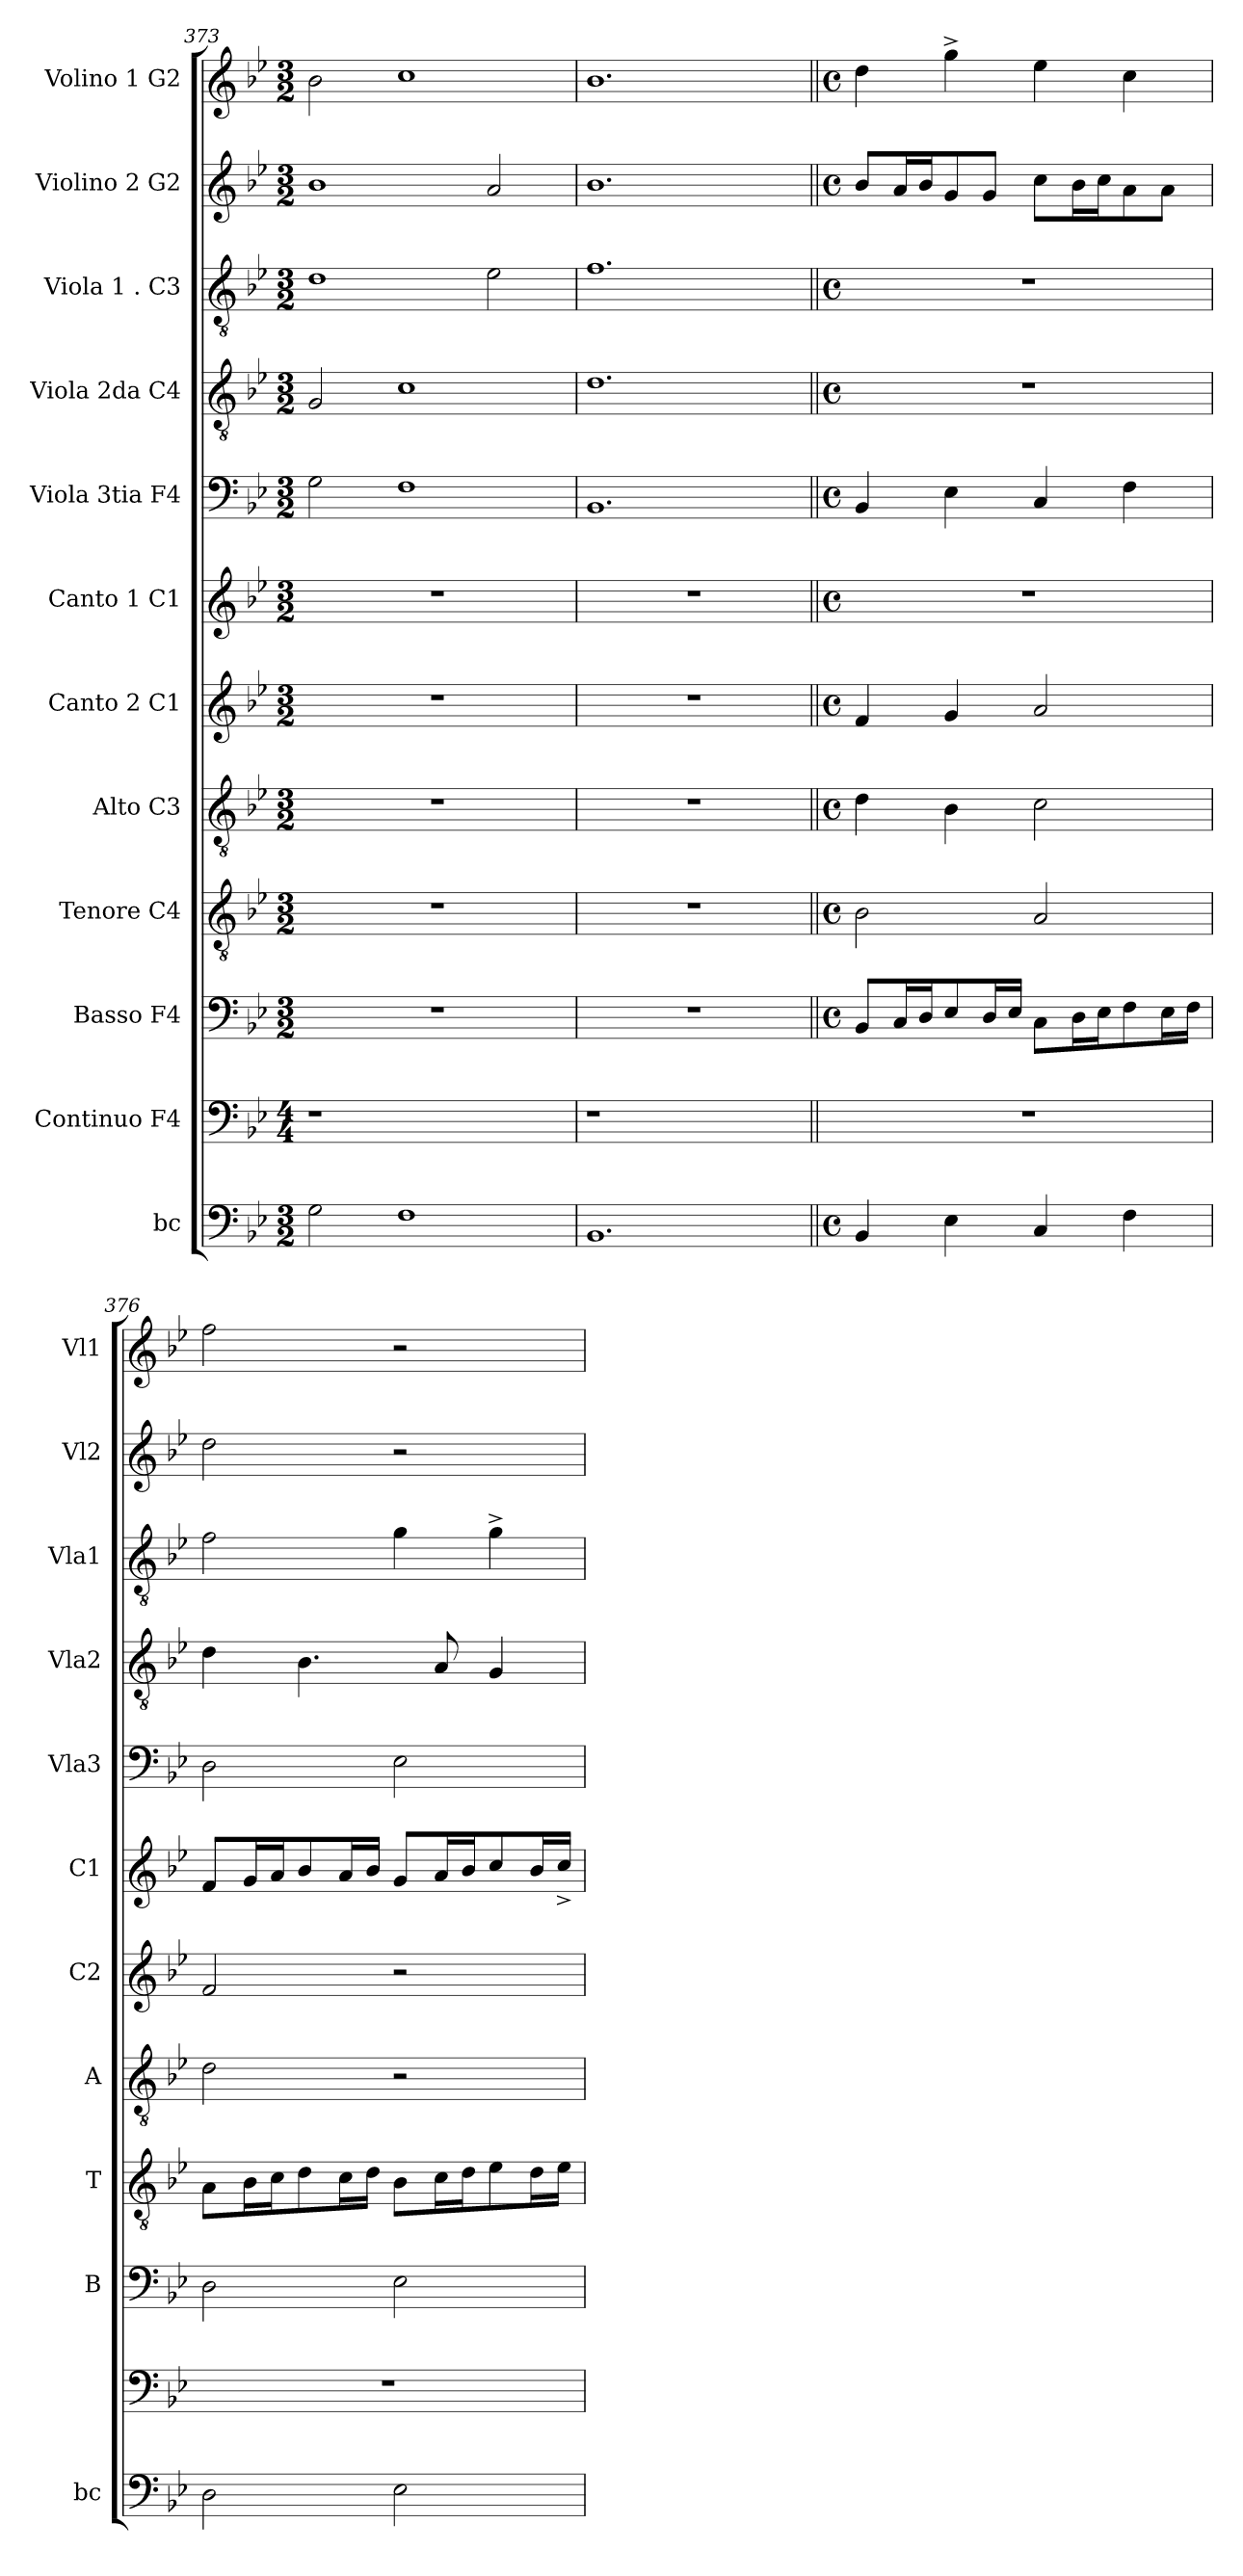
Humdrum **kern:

**kern	**kern	**kern	**kern	**kern	**kern	**kern	**kern	**kern	**kern	**kern	**kern
*part12	*part11	*part10	*part9	*part8	*part7	*part6	*part5	*part4	*part3	*part2	*part1
*staff12	*staff11	*staff10	*staff9	*staff8	*staff7	*staff6	*staff5	*staff4	*staff3	*staff2	*staff1
*I"bc	*I"Continuo F4	*I"Basso F4	*I"Tenore C4	*I"Alto C3	*I"Canto 2 C1	*I"Canto 1 C1	*I"Viola 3tia F4	*I"Viola 2da C4	*I"Viola 1 . C3	*I"Violino 2 G2	*I"Volino 1 G2
*I'bc	*	*I'B	*I'T	*I'A	*I'C2	*I'C1	*I'Vla3	*I'Vla2	*I'Vla1	*I'Vl2	*I'Vl1
*clefF4	*clefF4	*clefF4	*clefGv2	*clefGv2	*clefG2	*clefG2	*clefF4	*clefGv2	*clefGv2	*clefG2	*clefG2
*k[b-e-]	*k[b-e-]	*k[b-e-]	*k[b-e-]	*k[b-e-]	*k[b-e-]	*k[b-e-]	*k[b-e-]	*k[b-e-]	*k[b-e-]	*k[b-e-]	*k[b-e-]
*B-:	*B-:	*B-:	*B-:	*B-:	*B-:	*B-:	*B-:	*B-:	*B-:	*B-:	*B-:
*M3/2	*M4/4	*M3/2	*M3/2	*M3/2	*M3/2	*M3/2	*M3/2	*M3/2	*M3/2	*M3/2	*M3/2
=373	=373	=373	=373	=373	=373	=373	=373	=373	=373	=373	=373
!	!	!LO:N:vis=1	!LO:N:vis=1	!LO:N:vis=1	!LO:N:vis=1	!LO:N:vis=1	!	!	!	!	!
2G\	1r	1.r	1.r	1.r	1.r	1.r	2G\	2G/	1d	1b-	2b-\
1F	.	.	.	.	.	.	1F	1c	.	.	1cc
.	2ryy	.	.	.	.	.	.	.	2e-\	2a/	.
=374	=374	=374	=374	=374	=374	=374	=374	=374	=374	=374	=374
!	!	!LO:N:vis=1	!LO:N:vis=1	!LO:N:vis=1	!LO:N:vis=1	!LO:N:vis=1	!	!	!	!	!
1.BB-	1r	1.r	1.r	1.r	1.r	1.r	1.BB-	1.d	1.f	1.b-	1.b-
.	2ryy	.	.	.	.	.	.	.	.	.	.
=375||	=375||	=375||	=375||	=375||	=375||	=375||	=375||	=375||	=375||	=375||	=375||
*M4/4	*	*M4/4	*M4/4	*M4/4	*M4/4	*M4/4	*M4/4	*M4/4	*M4/4	*M4/4	*M4/4
*met(c)	*	*met(c)	*met(c)	*met(c)	*met(c)	*met(c)	*met(c)	*met(c)	*met(c)	*met(c)	*met(c)
4BB-/	1r	8BB-/L	2B-\	4d\	4f/	1r	4BB-/	1r	1r	8b-/L	4dd\
.	.	16C/L	.	.	.	.	.	.	.	16a/L	.
.	.	16D/J	.	.	.	.	.	.	.	16b-/J	.
4E-\	.	8E-/	.	4B-\	4g/	.	4E-\	.	.	8g/	4gg^>\
.	.	16D/L	.	.	.	.	.	.	.	8g/J	.
.	.	16E-/JJ	.	.	.	.	.	.	.	.	.
4C/	.	8C\L	2A/	2c\	2a/	.	4C/	.	.	8cc\L	4ee-\
.	.	16D\L	.	.	.	.	.	.	.	16b-\L	.
.	.	16E-\J	.	.	.	.	.	.	.	16cc\J	.
4F\	.	8F\	.	.	.	.	4F\	.	.	8a\	4cc\
.	.	16E-\L	.	.	.	.	.	.	.	8a\J	.
.	.	16F\JJ	.	.	.	.	.	.	.	.	.
!!LO:PB:g=z
=376	=376	=376	=376	=376	=376	=376	=376	=376	=376	=376	=376
2D\	1r	2D\	8A\L	2d\	2f/	8f/L	2D\	4d\	2f\	2dd\	2ff\
.	.	.	16B-\L	.	.	16g/L	.	.	.	.	.
.	.	.	16c\J	.	.	16a/J	.	.	.	.	.
.	.	.	8d\	.	.	8b-/	.	4.B-\	.	.	.
.	.	.	16c\L	.	.	16a/L	.	.	.	.	.
.	.	.	16d\JJ	.	.	16b-/JJ	.	.	.	.	.
2E-\	.	2E-\	8B-\L	2r	2r	8g/L	2E-\	.	4g\	2r	2r
.	.	.	16c\L	.	.	16a/L	.	8A/	.	.	.
.	.	.	16d\J	.	.	16b-/J	.	.	.	.	.
.	.	.	8e-\	.	.	8cc/	.	4G/	4g^>\	.	.
.	.	.	16d\L	.	.	16b-/L	.	.	.	.	.
.	.	.	16e-\JJ	.	.	16cc^</JJ	.	.	.	.	.
=	=	=	=	=	=	=	=	=	=	=	=
*-	*-	*-	*-	*-	*-	*-	*-	*-	*-	*-	*-
